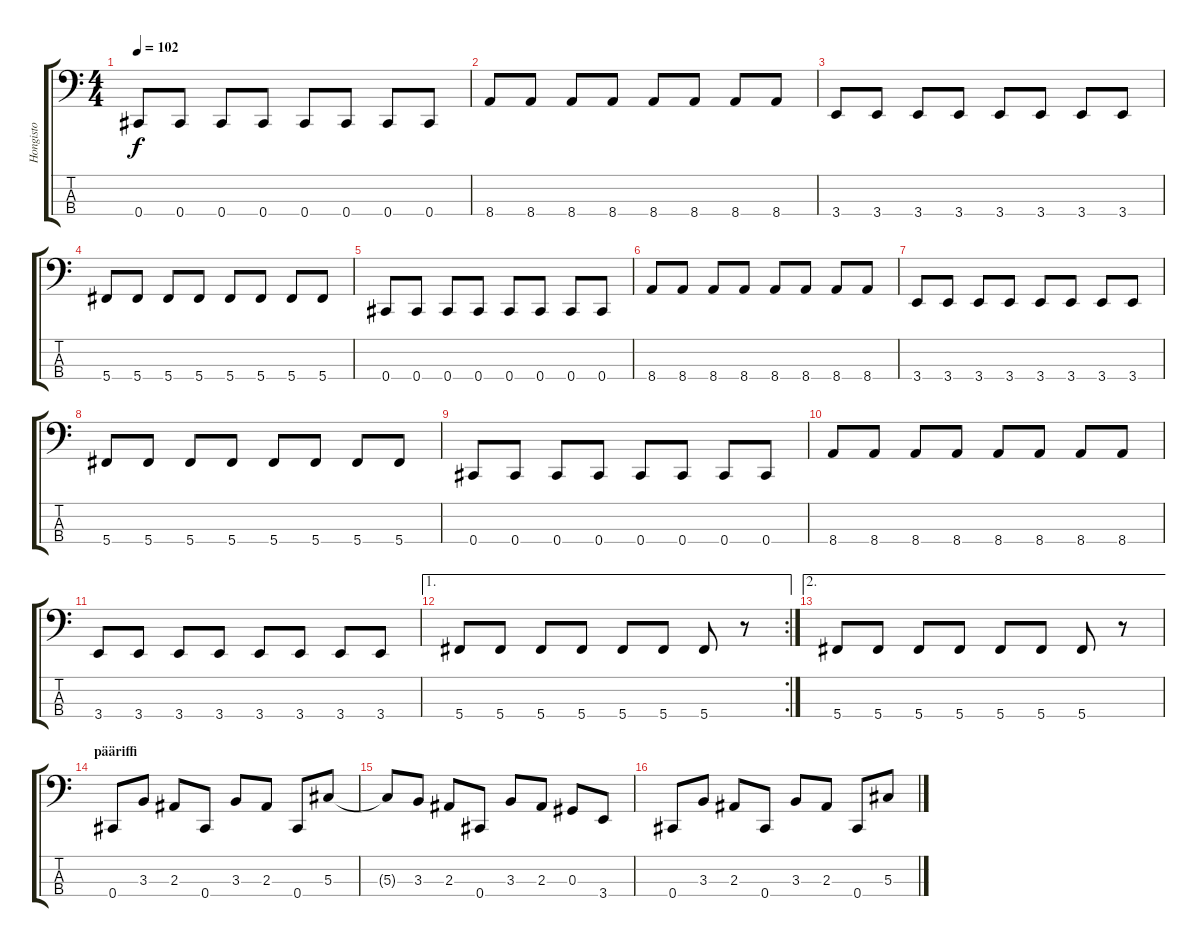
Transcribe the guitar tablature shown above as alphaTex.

\track ("Hongisto" "Hongisto") {instrument electricbassfinger}
\staff {score tabs}
\tuning (Gb2 Db2 Ab1 Db1) {hide}
\ts (4 4)
\tempo 102
\clef f4
\ks c
0.4.8{dy f} 0.4.8 0.4.8 0.4.8 0.4.8 0.4.8 0.4.8 0.4.8 |
8.4.8 8.4.8 8.4.8 8.4.8 8.4.8 8.4.8 8.4.8 8.4.8 |
3.4.8 3.4.8 3.4.8 3.4.8 3.4.8 3.4.8 3.4.8 3.4.8 |
5.4.8 5.4.8 5.4.8 5.4.8 5.4.8 5.4.8 5.4.8 5.4.8 |
0.4.8 0.4.8 0.4.8 0.4.8 0.4.8 0.4.8 0.4.8 0.4.8 |
8.4.8 8.4.8 8.4.8 8.4.8 8.4.8 8.4.8 8.4.8 8.4.8 |
3.4.8 3.4.8 3.4.8 3.4.8 3.4.8 3.4.8 3.4.8 3.4.8 |
5.4.8 5.4.8 5.4.8 5.4.8 5.4.8 5.4.8 5.4.8 5.4.8 |
0.4.8 0.4.8 0.4.8 0.4.8 0.4.8 0.4.8 0.4.8 0.4.8 |
8.4.8 8.4.8 8.4.8 8.4.8 8.4.8 8.4.8 8.4.8 8.4.8 |
3.4.8 3.4.8 3.4.8 3.4.8 3.4.8 3.4.8 3.4.8 3.4.8 |
\ae 1
\rc 2
5.4.8 5.4.8 5.4.8 5.4.8 5.4.8 5.4.8 5.4.8 r.8 |
\ae 2
5.4.8 5.4.8 5.4.8 5.4.8 5.4.8 5.4.8 5.4.8 r.8 |
\section ("" "pääriffi")
0.4.8 3.3.8 2.3.8 0.4.8 3.3.8 2.3.8 0.4.8 5.3.8 |
5.3{t}.8 3.3.8 2.3.8 0.4.8 3.3.8 2.3.8 0.3.8 3.4.8 |
0.4.8 3.3.8 2.3.8 0.4.8 3.3.8 2.3.8 0.4.8 5.3.8
